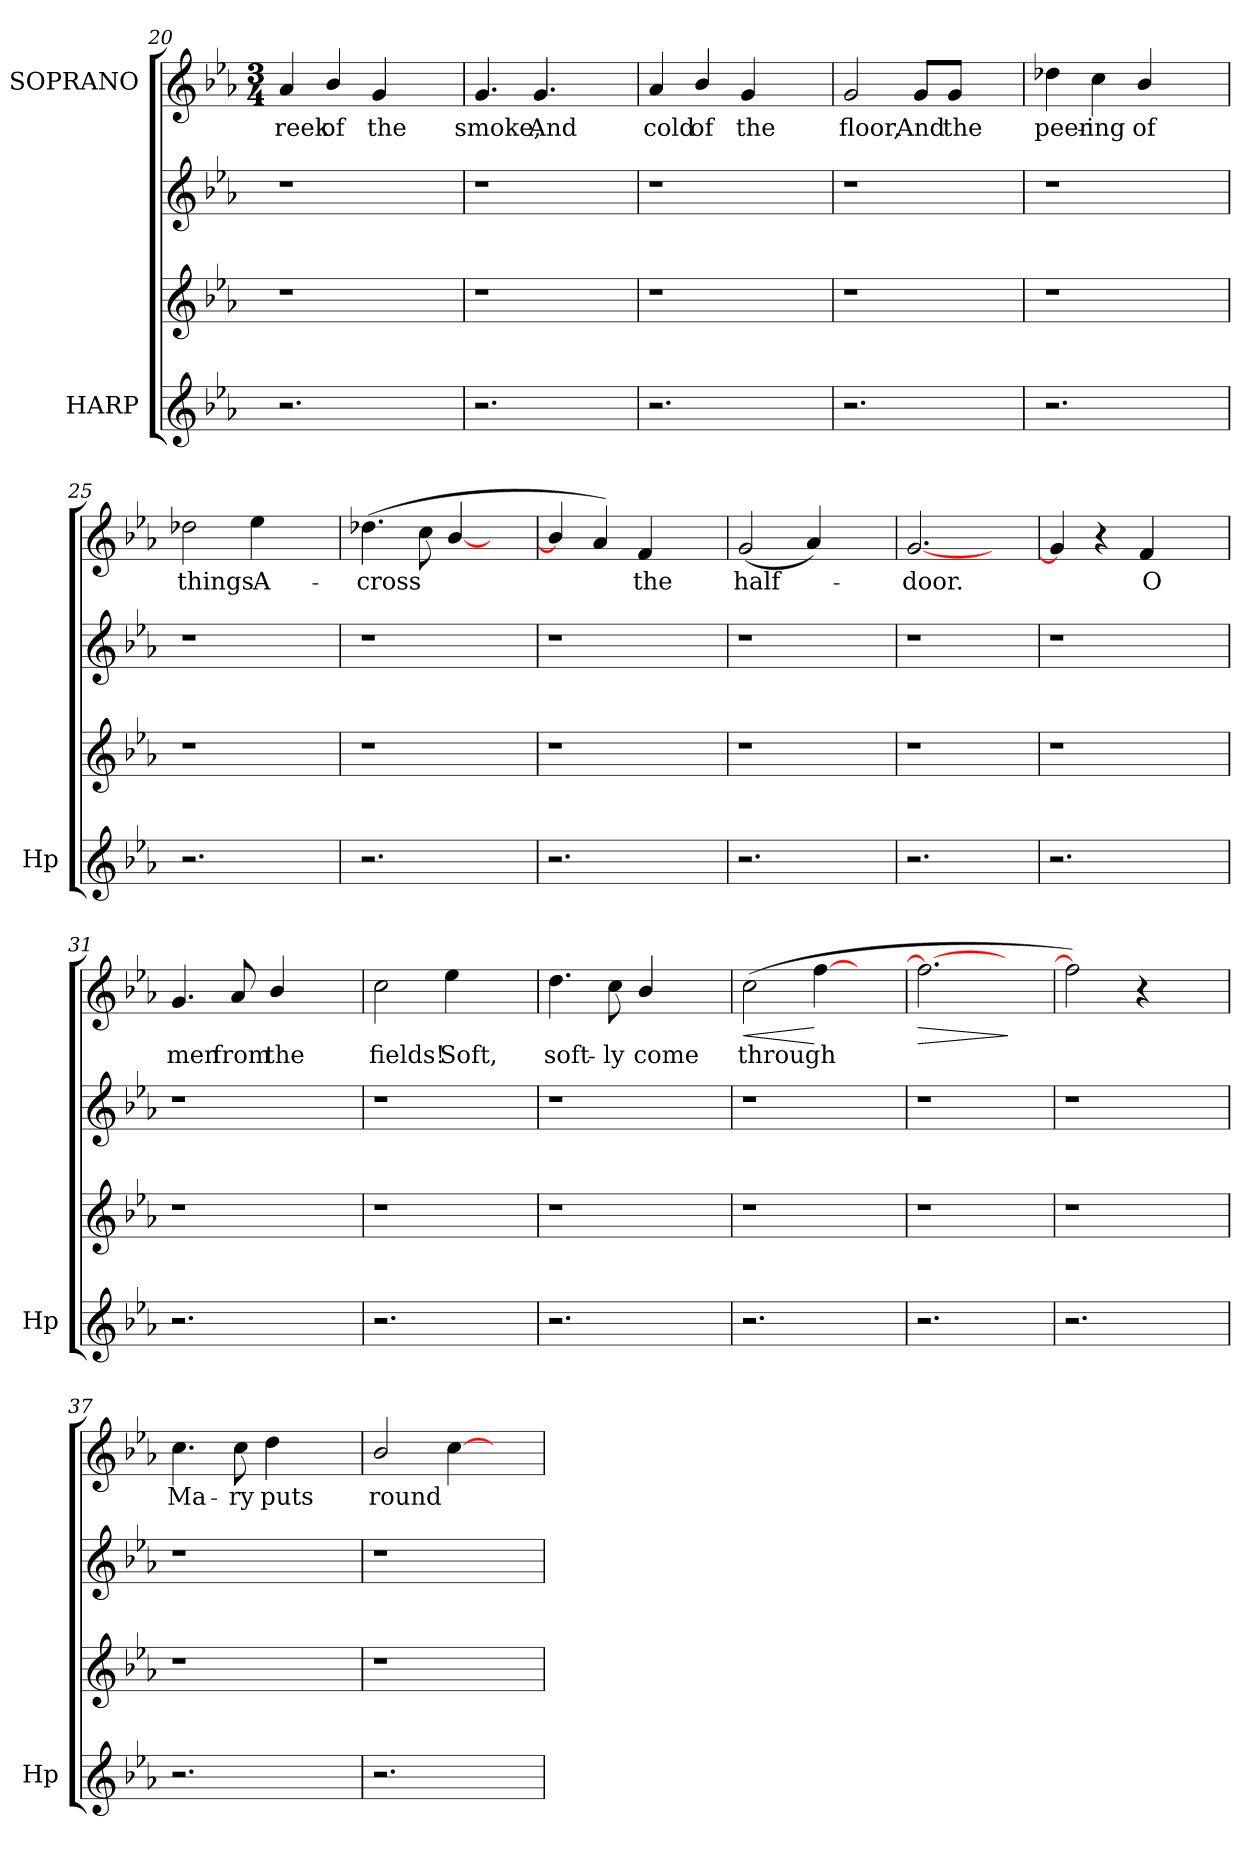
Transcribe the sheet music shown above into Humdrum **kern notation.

**kern	**kern	**kern	**kern	**text	**dynam
*part3	*part3	*part2	*part1	*part1	*part1
*staff4	*staff3	*staff2	*staff1	*staff1	*staff1
*I"HARP	*	*	*I"SOPRANO	*	*
*I'Hp	*	*	*	*	*
*clefG2	*clefG2	*clefG2	*clefG2	*	*
*k[b-e-a-]	*k[b-e-a-]	*k[b-e-a-]	*k[b-e-a-]	*	*
*E-:	*E-:	*E-:	*E-:	*	*
*	*	*	*M3/4	*	*
=20	=20	=20	=20	=20	=20
!	!	!	!	!LO:LY:b	!
2.r	1r	1r	4a-/	reek	.
!	!	!	!	!LO:LY:b	!
.	.	.	4b-/	of	.
!	!	!	!	!LO:LY:b	!
.	.	.	4g/	the	.
4ryy	.	.	4ryy	.	.
=21	=21	=21	=21	=21	=21
!	!	!	!	!LO:LY:b	!
2.r	1r	1r	4.g/	smoke,	.
!	!	!	!	!LO:LY:b	!
.	.	.	4.g/	And	.
4ryy	.	.	4ryy	.	.
!!LO:LB:g=z
=22	=22	=22	=22	=22	=22
!	!	!	!	!LO:LY:b	!
2.r	1r	1r	4a-/	cold	.
!	!	!	!	!LO:LY:b	!
.	.	.	4b-/	of	.
!	!	!	!	!LO:LY:b	!
.	.	.	4g/	the	.
4ryy	.	.	4ryy	.	.
=23	=23	=23	=23	=23	=23
!	!	!	!	!LO:LY:b	!
2.r	1r	1r	2g/	floor,	.
!	!	!	!	!LO:LY:b	!
.	.	.	8g/L	And	.
!	!	!	!	!LO:LY:b	!
.	.	.	8g/J	the	.
4ryy	.	.	4ryy	.	.
=24	=24	=24	=24	=24	=24
!	!	!	!	!LO:LY:b	!
2.r	1r	1r	4dd-X\	peer-	.
!	!	!	!	!LO:LY:b:rj	!
.	.	.	4cc\	-ing	.
!	!	!	!	!LO:LY:b	!
.	.	.	4b-/	of	.
4ryy	.	.	4ryy	.	.
=25	=25	=25	=25	=25	=25
!	!	!	!	!LO:LY:b	!
2.r	1r	1r	2dd-X\	things	.
!	!	!	!	!LO:LY:b	!
.	.	.	4ee-\	A-	.
4ryy	.	.	4ryy	.	.
=26	=26	=26	=26	=26	=26
!	!	!	!	!LO:LY:b	!
2.r	1r	1r	(>4.dd-X\	-cross	.
.	.	.	8cc\	.	.
.	.	.	[<4b-/	.	.
4ryy	.	.	4ryy	.	.
=27	=27	=27	=27	=27	=27
2.r	1r	1r	4b-/]	.	.
.	.	.	4a-/)	.	.
!	!	!	!	!LO:LY:b	!
.	.	.	4f/	the	.
4ryy	.	.	4ryy	.	.
=28	=28	=28	=28	=28	=28
!	!	!	!	!LO:LY:b	!
2.r	1r	1r	(<2g/	half-	.
.	.	.	4a-/)	.	.
4ryy	.	.	4ryy	.	.
=29	=29	=29	=29	=29	=29
!	!	!	!	!LO:LY:b	!
2.r	1r	1r	[<2.g/	-door.	.
4ryy	.	.	4ryy	.	.
!!LO:LB:g=z
=30	=30	=30	=30	=30	=30
2.r	1r	1r	4g/]	.	.
.	.	.	4r	.	.
!	!	!	!	!LO:LY:b	!
.	.	.	4f/	O	.
4ryy	.	.	4ryy	.	.
=31	=31	=31	=31	=31	=31
!	!	!	!	!LO:LY:b	!
2.r	1r	1r	4.g/	men	.
!	!	!	!	!LO:LY:b	!
.	.	.	8a-/	from	.
!	!	!	!	!LO:LY:b	!
.	.	.	4b-/	the	.
4ryy	.	.	4ryy	.	.
=32	=32	=32	=32	=32	=32
!	!	!	!	!LO:LY:b	!
2.r	1r	1r	2cc\	fields!	.
!	!	!	!	!LO:LY:b	!
.	.	.	4ee-\	Soft,	.
4ryy	.	.	4ryy	.	.
=33	=33	=33	=33	=33	=33
!	!	!	!	!LO:LY:b	!
2.r	1r	1r	4.dd\	soft-	.
!	!	!	!	!LO:LY:b	!
.	.	.	8cc\	-ly	.
!	!	!	!	!LO:LY:b	!
.	.	.	4b-/	come	.
4ryy	.	.	4ryy	.	.
=34	=34	=34	=34	=34	=34
!	!	!	!	!LO:LY:b	!LO:HP:b
2.r	1r	1r	(>2cc\	through	<
.	.	.	[>4ff\	.	[
4ryy	.	.	4ryy	.	.
=35	=35	=35	=35	=35	=35
!	!	!	!	!	!LO:HP:b
2.r	1r	1r	2.ff\_	.	>
4ryy	.	.	4ryy	.	]
!!LO:LB:g=z
=36	=36	=36	=36	=36	=36
2.r	1r	1r	2ff\])	.	.
.	.	.	4r	.	.
4ryy	.	.	4ryy	.	.
=37	=37	=37	=37	=37	=37
!	!	!	!	!LO:LY:b	!
2.r	1r	1r	4.cc\	Ma-	.
!	!	!	!	!LO:LY:b	!
.	.	.	8cc\	-ry	.
!	!	!	!	!LO:LY:b	!
.	.	.	4dd\	puts	.
4ryy	.	.	4ryy	.	.
=38	=38	=38	=38	=38	=38
!	!	!	!	!LO:LY:b	!
2.r	1r	1r	2b-/	round	.
.	.	.	[>4cc\	.	.
4ryy	.	.	4ryy	.	.
=	=	=	=	=	=
*-	*-	*-	*-	*-	*-
